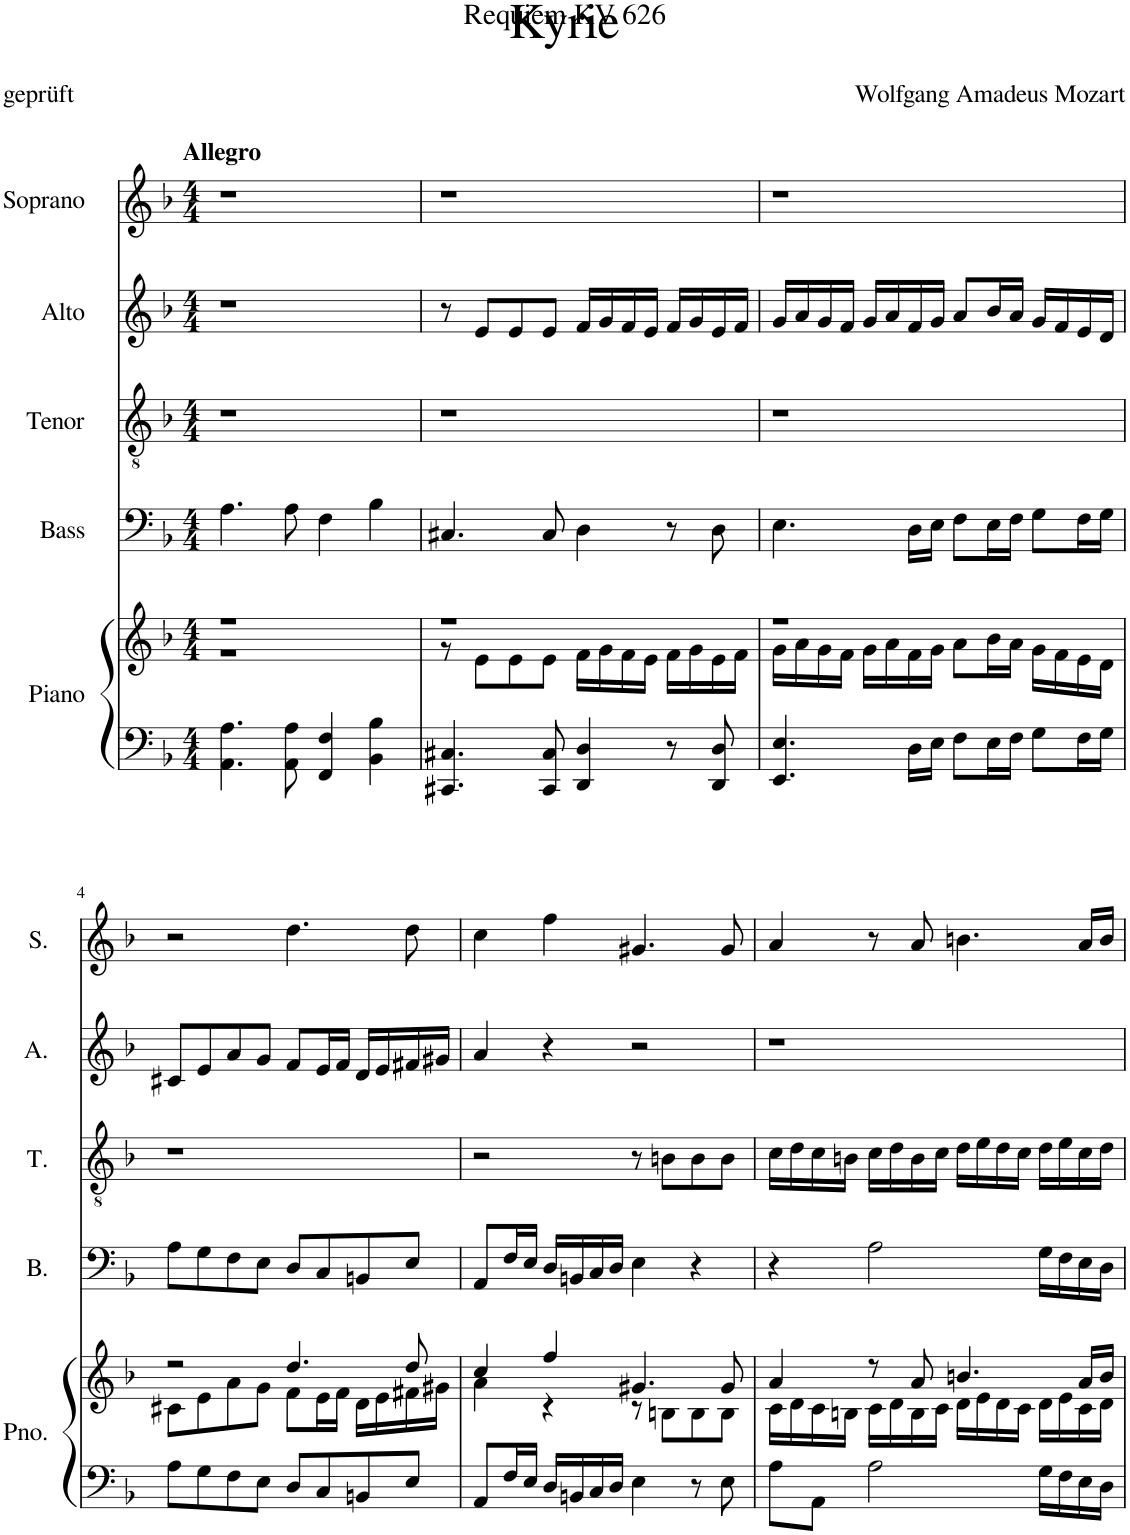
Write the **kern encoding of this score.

**kern	**kern	**kern	**kern	**kern	**kern
*part5	*part5	*part4	*part3	*part2	*part1
*staff6	*staff5	*staff4	*staff3	*staff2	*staff1
*I"Piano	*	*I"Bass	*I"Tenor	*I"Alto	*I"Soprano
*I'Pno.	*	*I'B.	*I'T.	*I'A.	*I'S.
*clefF4	*clefG2	*clefF4	*clefGv2	*clefG2	*clefG2
*k[b-]	*k[b-]	*k[b-]	*k[b-]	*k[b-]	*k[b-]
*M4/4	*M4/4	*M4/4	*M4/4	*M4/4	*M4/4
=1	=1	=1	=1	=1	=1
*	*^	*	*	*	*
!	!	!	!	!	!	!LO:TX:a:B:t=Allegro
4.AA\ 4.A\	1r	1r	4.A\	1r	1r	1r
8AA\ 8A\	.	.	8A\	.	.	.
4FF/ 4F/	.	.	4F\	.	.	.
4BB-\ 4B-\	.	.	4B-\	.	.	.
=2	=2	=2	=2	=2	=2	=2
4.CC#X/ 4.C#X/	1r	8r	4.C#X/	1r	8r	1r
.	.	8e\L	.	.	8e/L	.
.	.	8e\	.	.	8e/	.
8CC#/ 8C#/	.	8e\J	8C#/	.	8e/J	.
4DD/ 4D/	.	16f\LL	4D\	.	16f/LL	.
.	.	16g\	.	.	16g/	.
.	.	16f\	.	.	16f/	.
.	.	16e\JJ	.	.	16e/JJ	.
8r	.	16f\LL	8r	.	16f/LL	.
.	.	16g\	.	.	16g/	.
8DD/ 8D/	.	16e\	8D\	.	16e/	.
.	.	16f\JJ	.	.	16f/JJ	.
=3	=3	=3	=3	=3	=3	=3
4.EE/ 4.E/	1r	16g\LL	4.E\	1r	16g/LL	1r
.	.	16a\	.	.	16a/	.
.	.	16g\	.	.	16g/	.
.	.	16f\JJ	.	.	16f/JJ	.
.	.	16g\LL	.	.	16g/LL	.
.	.	16a\	.	.	16a/	.
16D\LL	.	16f\	16D\LL	.	16f/	.
16E\JJ	.	16g\JJ	16E\JJ	.	16g/JJ	.
8F\L	.	8a\L	8F\L	.	8a/L	.
16E\L	.	16b-\L	16E\L	.	16b-/L	.
16F\JJ	.	16a\JJ	16F\JJ	.	16a/JJ	.
8G\L	.	16g\LL	8G\L	.	16g/LL	.
.	.	16f\	.	.	16f/	.
16F\L	.	16e\	16F\L	.	16e/	.
16G\JJ	.	16d\JJ	16G\JJ	.	16d/JJ	.
!!LO:LB:g=z
=4	=4	=4	=4	=4	=4	=4
8A\L	2r	8c#X\L	8A\L	1r	8c#X/L	2r
8G\	.	8e\	8G\	.	8e/	.
8F\	.	8a\	8F\	.	8a/	.
8E\J	.	8g\J	8E\J	.	8g/J	.
8D/L	4.dd/	8f\L	8D/L	.	8f/L	4.dd\
8C/	.	16e\L	8C/	.	16e/L	.
.	.	16f\JJ	.	.	16f/JJ	.
8BBn/	.	16d\LL	8BBn/	.	16d/LL	.
.	.	16e\	.	.	16e/	.
8E/J	8dd/	16f#X\	8E/J	.	16f#X/	8dd\
.	.	16g#X\JJ	.	.	16g#X/JJ	.
=5	=5	=5	=5	=5	=5	=5
8AA/L	4cc/	4a\	8AA/L	2r	4a/	4cc\
16F/L	.	.	16F/L	.	.	.
16E/JJ	.	.	16E/JJ	.	.	.
16D/LL	4ff/	4r	16D/LL	.	4r	4ff\
16BBn/	.	.	16BBn/	.	.	.
16C/	.	.	16C/	.	.	.
16D/JJ	.	.	16D/JJ	.	.	.
4E\	4.g#X/	8r	4E\	8r	2r	4.g#X/
.	.	8Bn\L	.	8Bn\L	.	.
8r	.	8B\	4r	8B\	.	.
8E\	8g#/	8B\J	.	8B\J	.	8g#/
=6	=6	=6	=6	=6	=6	=6
8A\L	4a/	16c\LL	4r	16c\LL	1r	4a/
.	.	16d\	.	16d\	.	.
8AA\J	.	16c\	.	16c\	.	.
.	.	16Bn\JJ	.	16Bn\JJ	.	.
2A\	8r	16c\LL	2A\	16c\LL	.	8r
.	.	16d\	.	16d\	.	.
.	8a/	16B\	.	16B\	.	8a/
.	.	16c\JJ	.	16c\JJ	.	.
.	4.bn/	16d\LL	.	16d\LL	.	4.bn\
.	.	16e\	.	16e\	.	.
.	.	16d\	.	16d\	.	.
.	.	16c\JJ	.	16c\JJ	.	.
16G\LL	.	16d\LL	16G\LL	16d\LL	.	.
16F\	.	16e\	16F\	16e\	.	.
16E\	16a/LL	16c\	16E\	16c\	.	16a/LL
16D\JJ	16b/JJ	16d\JJ	16D\JJ	16d\JJ	.	16b/JJ
*	*v	*v	*	*	*	*
=	=	=	=	=	=
*-	*-	*-	*-	*-	*-
